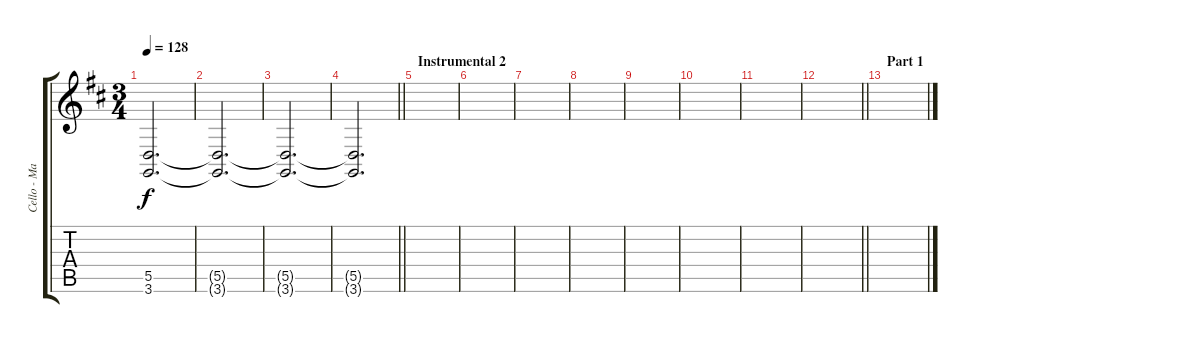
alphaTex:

\track ("Cello - Martin McCarrick" "Cello - Ma") {instrument stringensemble1}
\staff {score tabs}
\tuning (E4 B3 G3 D3 A2 E2) {hide}
\ts (3 4)
\tempo 128
\clef g2
\ks d
(5.5 3.6).2{d dy f} |
(5.5{t} 3.6{t}).2{d} |
(5.5{t} 3.6{t}).2{d volume 5} |
\barLineRight lightlight
(5.5{t} 3.6{t}).2{d} |
\section ("" "Instrumental 2")
|
|
|
|
|
|
|
\barLineRight lightlight
|
\section ("" "Part 1")
